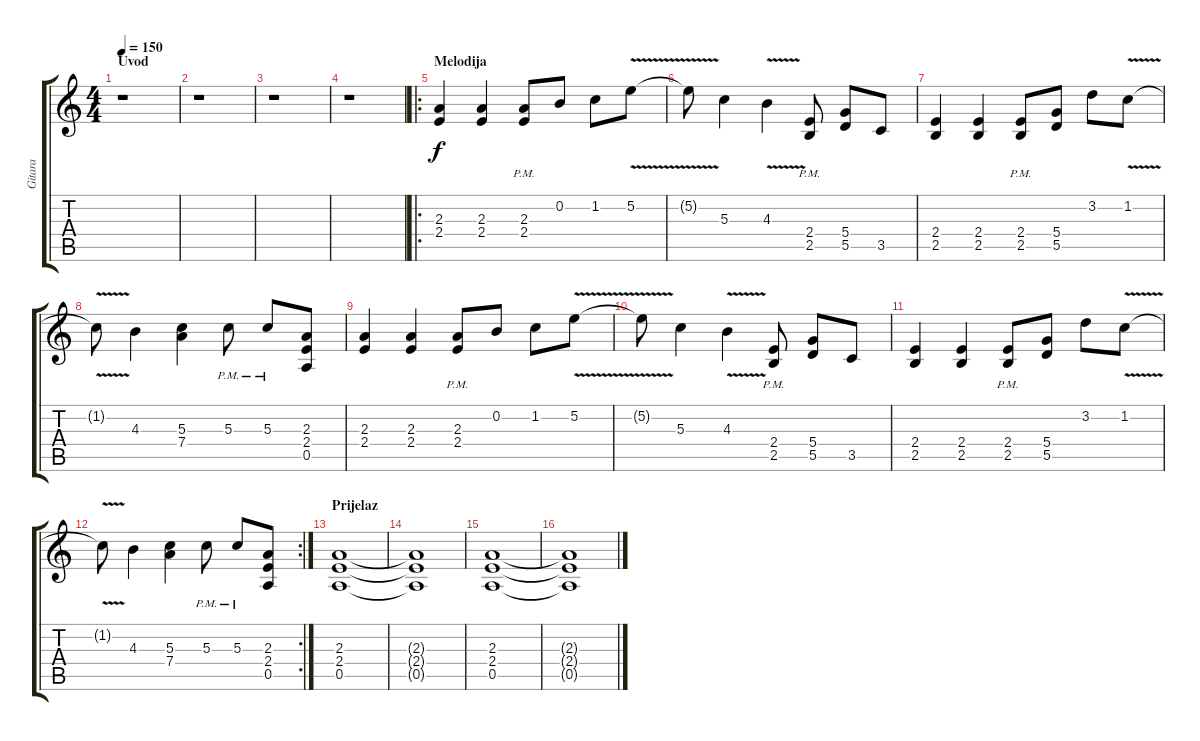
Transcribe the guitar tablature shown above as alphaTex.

\track ("Gitara" "Gitara") {instrument distortionguitar}
\staff {score tabs}
\tuning (E4 B3 G3 D3 A2 E2) {hide}
\ts (4 4)
\section ("" "Uvod")
\tempo 150
\clef g2
\ks c
r.1{dy f instrument distortionguitar} |
r.1 |
r.1 |
r.1 |
\ro
\section ("" "Melodija")
(2.3 2.4).4 (2.3 2.4).4 (2.3{pm} 2.4{pm}).8 0.2.8 1.2.8 5.2{v}.8 |
5.2{t}.8 5.3.4 4.3{v}.4 (2.4{pm} 2.5{pm}).8 (5.4 5.5).8 3.5.8 |
(2.4 2.5).4 (2.4 2.5).4 (2.4{pm} 2.5{pm}).8 (5.4 5.5).8 3.2.8 1.2{v}.8 |
1.2{t}.8 4.3.4 (5.3 7.4).4 5.3{pm}.8 5.3{pm}.8 (2.3 2.4 0.5).8 |
(2.3 2.4).4 (2.3 2.4).4 (2.3{pm} 2.4{pm}).8 0.2.8 1.2.8 5.2{v}.8 |
5.2{t}.8 5.3.4 4.3{v}.4 (2.4{pm} 2.5{pm}).8 (5.4 5.5).8 3.5.8 |
(2.4 2.5).4 (2.4 2.5).4 (2.4{pm} 2.5{pm}).8 (5.4 5.5).8 3.2.8 1.2{v}.8 |
\rc 2
1.2{t}.8 4.3.4 (5.3 7.4).4 5.3{pm}.8 5.3{pm}.8 (2.3 2.4 0.5).8 |
\section ("" "Prijelaz")
(2.3 2.4 0.5).1 |
(2.3{t} 2.4{t} 0.5{t}).1 |
(2.3 2.4 0.5).1 |
(2.3{t} 2.4{t} 0.5{t}).1
